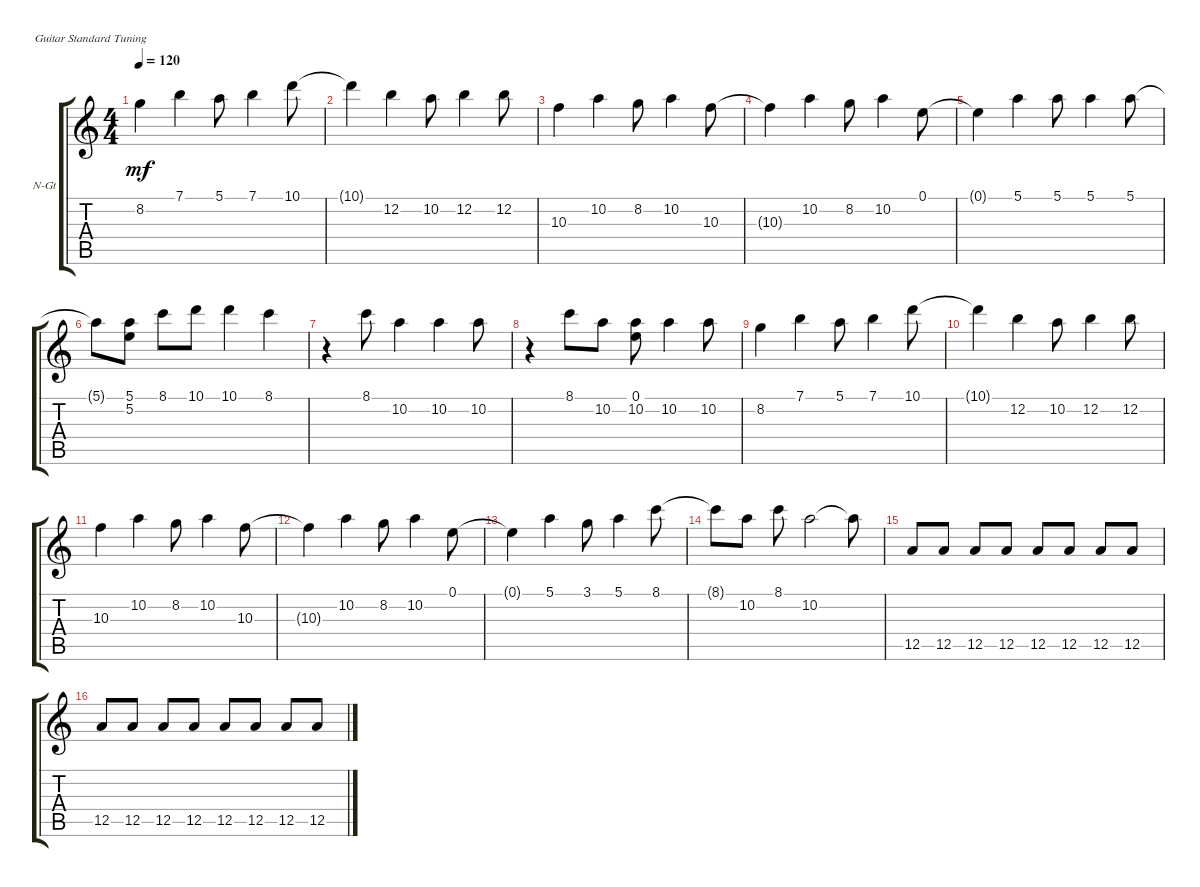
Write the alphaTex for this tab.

\defaultSystemsLayout 4
\bracketExtendMode groupsimilarinstruments
\firstSystemTrackNameOrientation horizontal
\otherSystemsTrackNameOrientation horizontal
\track ("Guitar 2 ( may be Piano )" "N-Gt") {instrument acousticgrandpiano}
\staff {score tabs}
\tuning (E4 B3 G3 D3 A2 E2)
\displaytranspose 12
\ts (4 4)
\tempo 120
\clef g2
\scale
0.333333
\ks c
8.2.4{dy mf} 7.1.4 5.1.8 7.1.4 10.1.8 |
\scale
0.333333 10.1{t}.4 12.2.4 10.2.8 12.2.4 12.2.8 |
\scale
0.333333 10.3.4 10.2.4 8.2.8 10.2.4 10.3.8 |
\scale
0.333333 10.3{t}.4 10.2.4 8.2.8 10.2.4 0.1.8 |
\scale
0.333333 0.1{t}.4 5.1.4 5.1.8 5.1.4 5.1.8 |
\scale
0.333333 5.1{t}.8 (5.1 5.2).8 8.1.8 10.1.8 10.1.4 8.1.4 |
\scale
0.333333 r.4 8.1.8 10.2.4 10.2.4 10.2.8 |
\scale
0.333333 r.4 8.1.8 10.2.8 (10.2 0.1).8 10.2.4 10.2.8 |
\scale
0.333333 8.2.4 7.1.4 5.1.8 7.1.4 10.1.8 |
\scale
0.333333 10.1{t}.4 12.2.4 10.2.8 12.2.4 12.2.8 |
\scale
0.333333 10.3.4 10.2.4 8.2.8 10.2.4 10.3.8 |
\scale
0.333333 10.3{t}.4 10.2.4 8.2.8 10.2.4 0.1.8 |
\scale
0.333333 0.1{t}.4 5.1.4 3.1.8 5.1.4 8.1.8 |
\scale
0.333333 8.1{t}.8 10.2.8 8.1.8 10.2.2 10.2{t}.8 |
\scale
0.333333 12.5.8 12.5.8 12.5.8 12.5.8 12.5.8 12.5.8 12.5.8 12.5.8 |
\scale
0.333333 12.5.8 12.5.8 12.5.8 12.5.8 12.5.8 12.5.8 12.5.8 12.5.8
